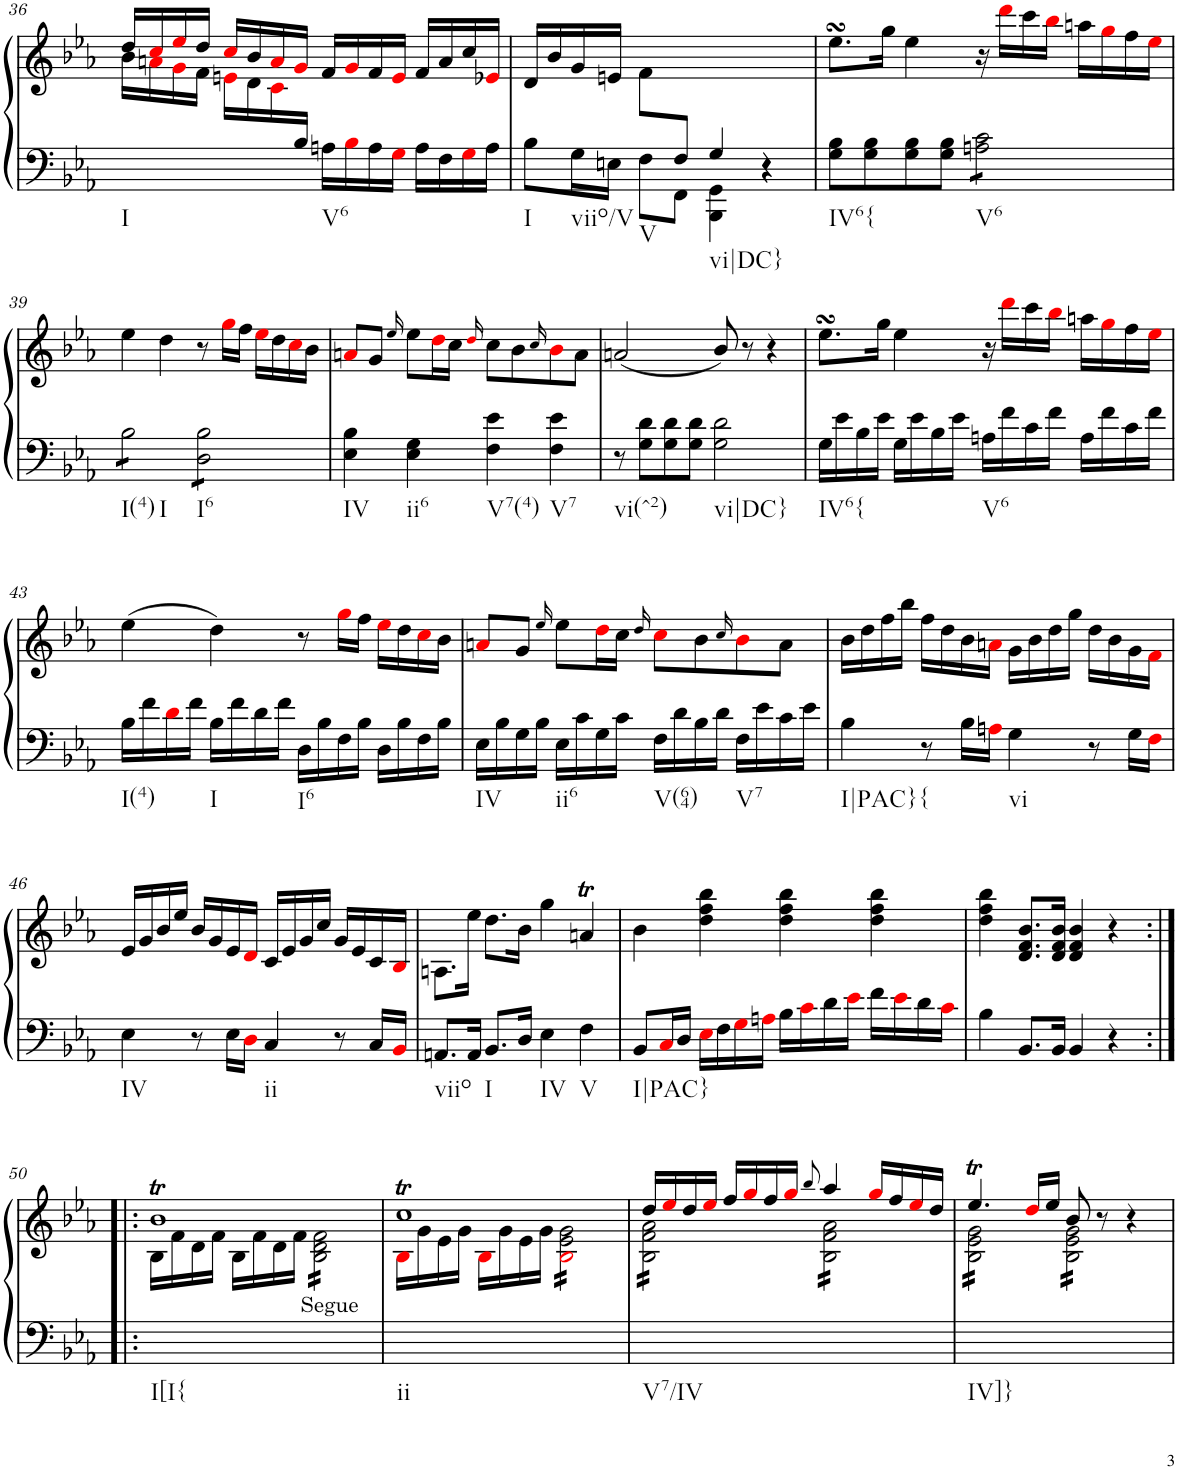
**kern	**kern
*part1	*part1
*staff2	*staff1
*I"Piano	*
*I'Pno.	*
!!LO:PB:g=z
*clefF4	*clefG2
*k[b-e-a-]	*k[b-e-a-]
*M4/4	*M4/4
*met(c)	*met(c)
=36	=36
*	*^
!LO:TX:b:t=I	!	!
4..ryy	16dd/LL	16b-\LL
.	16cci/	16ani\
.	16ee-i/	16gi\
.	16dd/JJ	16f\JJ
.	16cci/LL	16eni\LL
.	16b-/	16d\
.	16ai/	16ci\
16B-/JJ	16gi/JJ	2ryy
!LO:TX:b:t=V6	!	!
16An\LL	16f/LL	.
16B-i\	16gi/	.
16A\	16f/	.
16Gi\JJ	16ei/JJ	.
16A\LL	16f/LL	.
16F\	16a/	.
16Gi\	16cc/	.
16A\JJ	16e-Xi/JJ	16ryy
=37	=37	=37
*^	*	*
!LO:TX:b:t=I	!	!	!
*	*	*v	*v
4.ryy	8B-\L	16d/LL
.	.	16b-/
!	!LO:TX:b:t=viio/V	!
.	16G\L	16g/
.	16En\JJ	16en/JJ
!	!LO:TX:b:t=V	!
.	8F\L	8f\L
8F/J	8FF\J	4.ryy
!LO:TX:b:t=vi|DC}	!	!
4G/	4BBB-\ 4GG\	.
4ryy	4r	4r
=38	=38	=38
!LO:TX:b:t=IV6{	!	!
*v	*v	*
8G\ 8B-\L	8.ee-sSSs\L
8G\ 8B-\	.
.	16gg\Jk
8G\ 8B-\	4ee-\
8G\ 8B-\J	.
!LO:TX:b:t=V6	!
*tremolo	*
8An\ 8c\L	16r
.	16dddi\LL
8An\ 8c\	16ccc\
.	16bb-i\JJ
8An\ 8c\	16aan\LL
.	16ggi\
8An\ 8c\J	16ff\
.	16ee-i\JJ
!!LO:LB:g=z
=39	=39
!LO:TX:b:t=I(4)	!
!LO:TX:b:t=I	!
8B-\L	4ee-\
8B-\	.
8B-\	4dd\
8B-\J	.
!LO:TX:b:t=I6	!
8D\ 8B-\L	8r
8D\ 8B-\	16ggi\LL
.	16ff\JJ
8D\ 8B-\	16ee-i\LL
.	16dd\
8D\ 8B-\J	16cci\
*Xtremolo	*
.	16b-\JJ
=40	=40
!LO:TX:b:t=IV	!
4E-\ 4B-\	8ani/L
.	8g/J
.	16qee-/
!LO:TX:b:t=ii6	!
4E-\ 4G\	8ee-\L
.	16ddi\L
.	16cc\JJ
.	16qddi/
!LO:TX:b:t=V7(4)	!
4F\ 4e-\	8cc\L
.	8b-\
.	16qcc/
!LO:TX:b:t=V7	!
4F\ 4e-\	8b-i\
.	8a\J
=41	=41
!LO:TX:b:t=vi(^2)	!
8r	(2an/
8G\ 8d\L	.
8G\ 8d\	.
8G\ 8d\J	.
!LO:TX:b:t=vi|DC}	!
2G\ 2d\	8b-/)
.	8r
.	4r
=42	=42
!LO:TX:b:t=IV6{	!
16G\LL	8.ee-sSSs\L
16e-\	.
16B-\	.
16e-\JJ	16gg\Jk
16G\LL	4ee-\
16e-\	.
16B-\	.
16e-\JJ	.
!LO:TX:b:t=V6	!
16An\LL	16r
16f\	16dddi\LL
16c\	16ccc\
16f\JJ	16bb-i\JJ
16A\LL	16aan\LL
16f\	16ggi\
16c\	16ff\
16f\JJ	16ee-i\JJ
!!LO:LB:g=z
=43	=43
!LO:TX:b:t=I(4)	!
16B-\LL	(4ee-\
16f\	.
16di\	.
16f\JJ	.
!LO:TX:b:t=I	!
16B-\LL	4dd\)
16f\	.
16d\	.
16f\JJ	.
!LO:TX:b:t=I6	!
16D\LL	8r
16B-\	.
16F\	16ggi\LL
16B-\JJ	16ff\JJ
16D\LL	16ee-i\LL
16B-\	16dd\
16F\	16cci\
16B-\JJ	16b-\JJ
=44	=44
!LO:TX:b:t=IV	!
16E-\LL	8ani/L
16B-\	.
16G\	8g/J
16B-\JJ	.
.	16qee-/
!LO:TX:b:t=ii6	!
16E-\LL	8ee-\L
16c\	.
16G\	16ddi\L
16c\JJ	16cc\JJ
.	16qdd/
!LO:TX:b:t=V(64)	!
16F\LL	8cci\L
16d\	.
16B-\	8b-\
16d\JJ	.
.	16qcc/
!LO:TX:b:t=V7	!
16F\LL	8b-i\
16e-\	.
16c\	8a\J
16e-\JJ	.
=45	=45
!LO:TX:b:t=I|PAC}{	!
4B-\	16b-\LL
.	16dd\
.	16ff\
.	16bb-\JJ
8r	16ff\LL
.	16dd\
16B-\LL	16b-\
16Ani\JJ	16ani\JJ
!LO:TX:b:t=vi	!
4G\	16g\LL
.	16b-\
.	16dd\
.	16gg\JJ
8r	16dd\LL
.	16b-\
16G\LL	16g\
16Fi\JJ	16fi\JJ
!!LO:LB:g=z
=46	=46
!LO:TX:b:t=IV	!
4E-\	16e-/LL
.	16g/
.	16b-/
.	16ee-/JJ
8r	16b-/LL
.	16g/
16E-\LL	16e-/
16Di\JJ	16di/JJ
!LO:TX:b:t=ii	!
4C/	16c/LL
.	16e-/
.	16g/
.	16cc/JJ
8r	16g/LL
.	16e-/
16C/LL	16c/
16BB-i/JJ	16B-i/JJ
=47	=47
!LO:TX:b:t=viio	!
8.AAn/L	8.An\L
16AA/Jk	16ee-\Jk
!LO:TX:b:t=I	!
8.BB-/L	8.dd\L
16D/Jk	16b-\Jk
!LO:TX:b:t=IV	!
4E-\	4gg\
!LO:TX:b:t=V	!
4F\	4ant/
=48	=48
!LO:TX:b:t=I|PAC}	!
8BB-/L	4b-\
16Ci/L	.
16D/JJ	.
16E-i\LL	4dd\ 4ff\ 4bb-\
16F\	.
16Gi\	.
16Ani\JJ	.
16B-\LL	4dd\ 4ff\ 4bb-\
16ci\	.
16d\	.
16e-i\JJ	.
16f\LL	4dd\ 4ff\ 4bb-\
16e-i\	.
16d\	.
16ci\JJ	.
=49	=49
4B-\	4dd\ 4ff\ 4bb-\
8.BB-/L	8.d/ 8.f/ 8.b-/L
16BB-/Jk	16d/ 16f/ 16b-/Jk
4BB-/	4d/ 4f/ 4b-/
4r	4r
!!LO:LB:g=z
=50:|!|:	=50:|!|:
*	*^
!LO:TX:b:t=I[I{	!	!
2ryy	1b-T	16B-\LL
.	.	16f\
.	.	16d\
.	.	16f\JJ
.	.	16B-\LL
.	.	16f\
.	.	16d\
.	.	16f\JJ
!LO:TX:a:t=Segue	!	!
*	*tremolo	*
2ryy	.	16B-\ 16d\ 16f\LL
.	.	16B-\ 16d\ 16f\
.	.	16B-\ 16d\ 16f\
.	.	16B-\ 16d\ 16f\
.	.	16B-\ 16d\ 16f\
.	.	16B-\ 16d\ 16f\
.	.	16B-\ 16d\ 16f\
.	.	16B-\ 16d\ 16f\JJ
*	*Xtremolo	*
=51	=51	=51
!LO:TX:b:t=ii	!	!
1ryy	1ccT	16B-i\LL
.	.	16g\
.	.	16e-\
.	.	16g\JJ
.	.	16B-i\LL
.	.	16g\
.	.	16e-\
.	.	16g\JJ
*	*tremolo	*
.	.	16B-i\ 16e-\ 16g\LL
.	.	16B-i\ 16e-\ 16g\
.	.	16B-i\ 16e-\ 16g\
.	.	16B-i\ 16e-\ 16g\
.	.	16B-i\ 16e-\ 16g\
.	.	16B-i\ 16e-\ 16g\
.	.	16B-i\ 16e-\ 16g\
.	.	16B-i\ 16e-\ 16g\JJ
=52	=52	=52
!LO:TX:b:t=V7/IV	!	!
1ryy	16dd/LL	16B-\ 16f\ 16a-\LL
.	16ee-i/	16B-\ 16f\ 16a-\
.	16dd/	16B-\ 16f\ 16a-\
.	16ee-i/JJ	16B-\ 16f\ 16a-\
.	16ff/LL	16B-\ 16f\ 16a-\
.	16ggi/	16B-\ 16f\ 16a-\
.	16ff/	16B-\ 16f\ 16a-\
.	16ggi/JJ	16B-\ 16f\ 16a-\JJ
*	*Xtremolo	*
.	8qbb-/	.
*	*tremolo	*
.	4aa-/	16B-\ 16f\ 16a-\LL
.	.	16B-\ 16f\ 16a-\
.	.	16B-\ 16f\ 16a-\
.	.	16B-\ 16f\ 16a-\
.	16ggi/LL	16B-\ 16f\ 16a-\
.	16ff/	16B-\ 16f\ 16a-\
.	16ee-i/	16B-\ 16f\ 16a-\
.	16dd/JJ	16B-\ 16f\ 16a-\JJ
=53	=53	=53
!LO:TX:b:t=IV]}	!	!
1ryy	4.ee-T/	16B-\ 16e-\ 16g\LL
.	.	16B-\ 16e-\ 16g\
.	.	16B-\ 16e-\ 16g\
.	.	16B-\ 16e-\ 16g\
.	.	16B-\ 16e-\ 16g\
.	.	16B-\ 16e-\ 16g\
.	16ddi/LL	16B-\ 16e-\ 16g\
.	16ee-/JJ	16B-\ 16e-\ 16g\JJ
.	8b-/	16B-\ 16e-\ 16g\LL
.	.	16B-\ 16e-\ 16g\
.	8r	16B-\ 16e-\ 16g\
.	.	16B-\ 16e-\ 16g\
.	4r	16B-\ 16e-\ 16g\
.	.	16B-\ 16e-\ 16g\
.	.	16B-\ 16e-\ 16g\
.	.	16B-\ 16e-\ 16g\JJ
*	*Xtremolo	*
*	*v	*v
=	=
*-	*-
